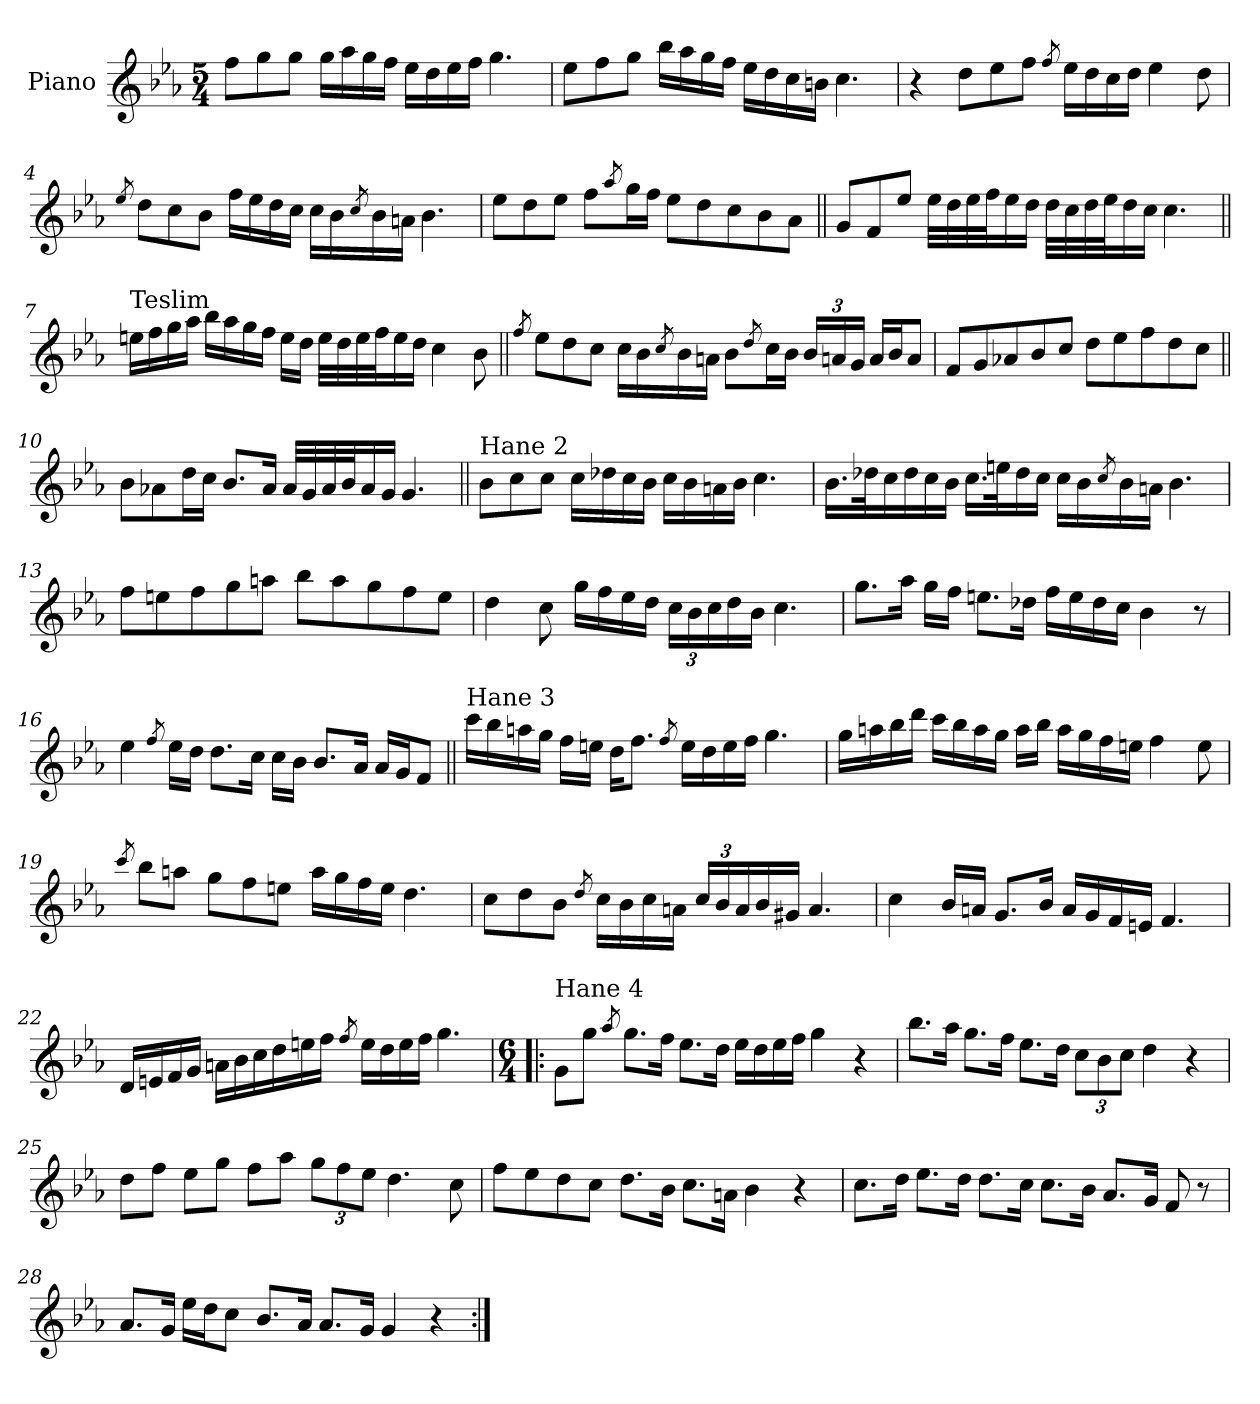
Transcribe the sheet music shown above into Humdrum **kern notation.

**kern
*part1
*staff1
*I"Piano
*I'Pno.
*clefG2
*k[b-e-a-]
*M5/4
=1
8ff\L
8gg\
8gg\J
16gg\LL
16aa-\
16gg\
16ff\JJ
16ee-\LL
16dd\
16ee-\
16ff\JJ
4.gg\
=2
8ee-\L
8ff\
8gg\J
16bb-\LL
16aa-\
16gg\
16ff\JJ
16ee-\LL
16dd\
16cc\
16bn\JJ
4.cc\
=3
4r
8dd\L
8ee-\
8ff\J
8qff/
16ee-\LL
16dd\
16cc\
16dd\JJ
4ee-\
8dd\
!!LO:LB:g=z
=4
8qee-/
8dd\L
8cc\
8b-\J
16ff\LL
16ee-\
16dd\
16cc\JJ
16cc\LL
16b-\
8qcc/
16b-\
16an\JJ
4.b-\
=5
8ee-\L
8dd\
8ee-\J
8ff\L
8qaa-/
16gg\L
16ff\JJ
8ee-\L
8dd\
8cc\
8b-\
8a-\J
=6||
8g/L
8f/
8ee-/J
32ee-\LLL
32dd\
32ee-\
32ff\J
16ee-\
16dd\JJ
32dd\LLL
32cc\
32dd\
32ee-\J
16dd\
16cc\JJ
4.cc\
!!LO:LB:g=z
=7||
!LO:TX:a:t=Teslim
16een\LL
16ff\
16gg\
16aa-\JJ
16bb-\LL
16aa-\
16gg\
16ff\JJ
16ee\LL
16dd\JJ
32ee\LLL
32dd\
32ee\
32ff\J
16ee\
16dd\JJ
4cc\
8b-\
=8||
8qff/
8ee-\L
8dd\
8cc\J
16cc\LL
16b-\
8qcc/
16b-\
16an\JJ
8b-\L
8qdd/
16cc\L
16b-\JJ
*Xbrackettup
24b-/LL
24an/
24g/JJ
16a/LL
16b-/J
8a/J
!!LO:LB:g=z
=9
8f/L
8g/
8a-X/
8b-/
8cc/J
8dd\L
8ee-\
8ff\
8dd\
8cc\J
=10||
8b-\L
8a-X\
16dd\L
16cc\JJ
8.b-/L
16a-/Jk
32a-/LLL
32g/
32a-/
32b-/J
16a-/
16g/JJ
4.g/
=11||
!LO:TX:a:t=Hane 2
8b-\L
8cc\
8cc\J
16cc\LL
16dd-X\
16cc\
16b-\JJ
16cc\LL
16b-\
16an\
16b-\JJ
4.cc\
!!LO:LB:g=z
=12
16.b-\LL
32dd-X\K
16cc\
16dd-\
16cc\
16b-\JJ
16.cc\LL
32een\K
16dd-\
16cc\JJ
16cc\LL
16b-\
8qcc/
16b-\
16an\JJ
4.b-\
=13
8ff\L
8een\
8ff\
8gg\
8aan\J
8bb-\L
8aa\
8gg\
8ff\
8ee\J
!!LO:LB:g=z
=14
4dd\
8cc\
16gg\LL
16ff\
16ee-\
16dd\JJ
24cc\LL
24b-\
24cc\
16dd\
16b-\JJ
4.cc\
=15
8.gg\L
16aa-\Jk
16gg\LL
16ff\JJ
8.een\L
16dd-X\Jk
16ff\LL
16ee\
16dd-\
16cc\JJ
4b-\
8r
=16
4ee-\
8qff/
16ee-\LL
16dd\JJ
8.dd\L
16cc\Jk
16cc\LL
16b-\JJ
8.b-/L
16a-/Jk
16a-/LL
16g/J
8f/J
!!LO:LB:g=z
=17||
!LO:TX:a:t=Hane 3
16ccc\LL
16bb-\
16aan\
16gg\JJ
16ff\LL
16een\JJ
16dd\KL
8.ff\J
8qff/
16ee\LL
16dd\
16ee\
16ff\JJ
4.gg\
=18
16gg\LL
16aan\
16bb-\
16ddd\JJ
16ccc\LL
16bb-\
16aa\
16gg\JJ
16aa\LL
16bb-\JJ
16aa\LL
16gg\
16ff\
16een\JJ
4ff\
8ee\
!!LO:LB:g=z
=19
8qccc/
8bb-\L
8aan\J
8gg\L
8ff\
8een\J
16aa\LL
16gg\
16ff\
16ee\JJ
4.dd\
=20
8cc\L
8dd\
8b-\J
8qdd/
16cc\LL
16b-\
16cc\
16an\JJ
24cc/LL
24b-/
24a/
16b-/
16g#X/JJ
4.a/
=21
4cc\
16b-/LL
16an/JJ
8.g/L
16b-/Jk
16a/LL
16g/
16f/
16en/JJ
4.f/
!!LO:LB:g=z
=22
16d/LL
16en/
16f/
16g/JJ
16an\LL
16b-\
16cc\
16dd\
16een\
16ff\JJ
8qff/
16ee\LL
16dd\
16ee\
16ff\JJ
4.gg\
=23!|:
*M6/4
!LO:TX:a:t=Hane 4
8g\L
8gg\J
8qaa-/
8.gg\L
16ff\Jk
8.ee-\L
16dd\Jk
16ee-\LL
16dd\
16ee-\
16ff\JJ
4gg\
4r
!!LO:LB:g=z
=24
8.bb-\L
16aa-\Jk
8.gg\L
16ff\Jk
8.ee-\L
16dd\Jk
12cc\L
12b-\
12cc\J
4dd\
4r
=25
8dd\L
8ff\J
8ee-\L
8gg\J
8ff\L
8aa-\J
12gg\L
12ff\
12ee-\J
4.dd\
8cc\
=26
8ff\L
8ee-\
8dd\
8cc\J
8.dd\L
16b-\Jk
8.cc\L
16an\Jk
4b-\
4r
!!LO:PB:g=z
=27
8.cc\L
16dd\Jk
8.ee-\L
16dd\Jk
8.dd\L
16cc\Jk
8.cc\L
16b-\Jk
8.a-/L
16g/Jk
8f/
8r
=28
8.a-/L
16g/Jk
16ee-\LL
16dd\J
8cc\J
8.b-/L
16a-/Jk
8.a-/L
16g/Jk
4g/
4r
=:|!
*-
